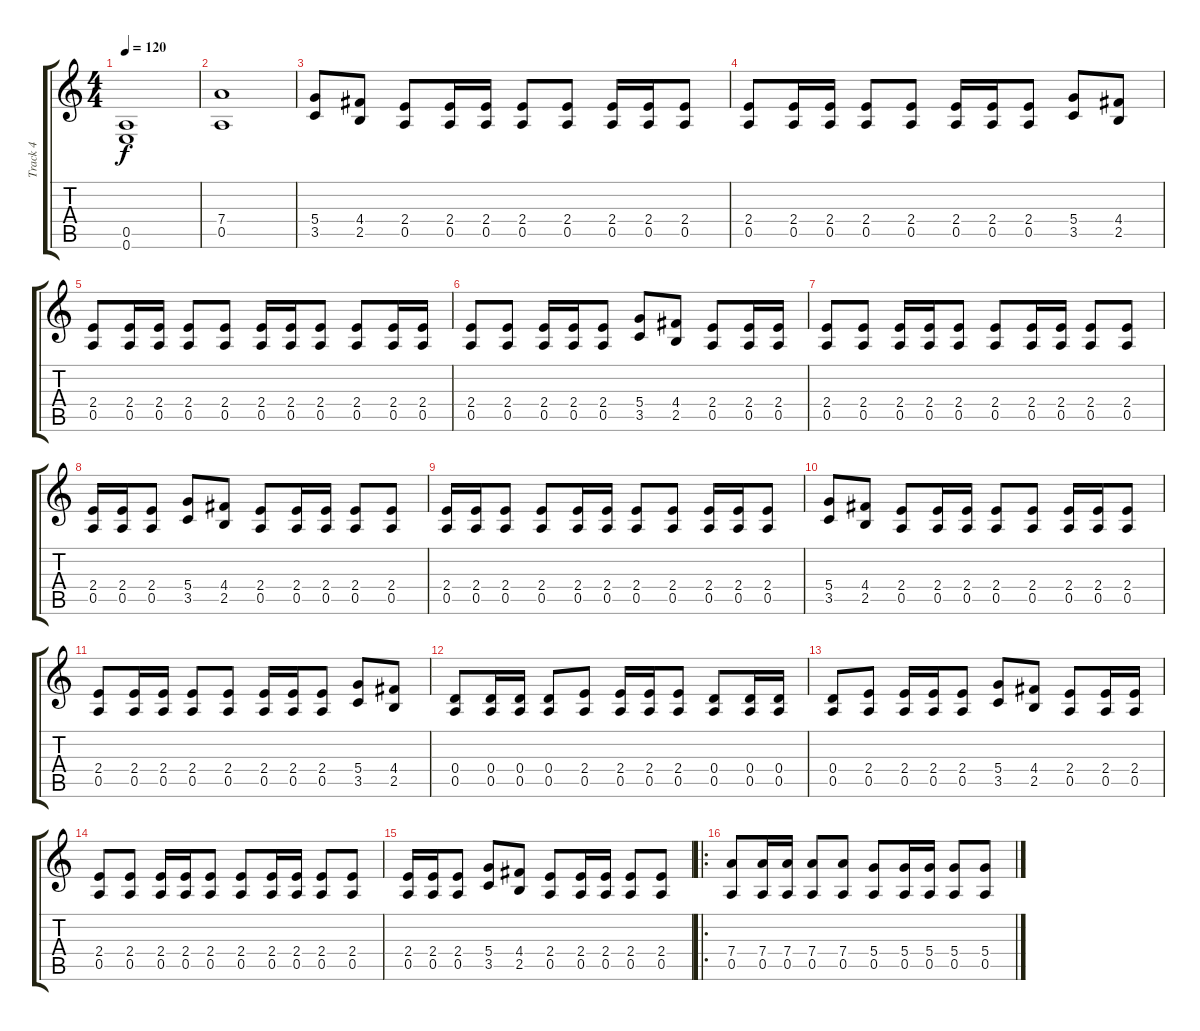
\track ("Track 4" "Track 4") {instrument distortionguitar}
\staff {score tabs}
\tuning (E4 B3 G3 D3 A2 E2) {hide}
\ts (4 4)
\tempo 120
\clef g2
\ks c
(0.5 0.6).1{dy f} |
(7.4 0.5).1 |
(5.4 3.5).8 (4.4 2.5).8 (2.4 0.5).8 (2.4 0.5).16 (2.4 0.5).16 (2.4 0.5).8 (2.4 0.5).8 (2.4 0.5).16 (2.4 0.5).16 (2.4 0.5).8 |
(2.4 0.5).8 (2.4 0.5).16 (2.4 0.5).16 (2.4 0.5).8 (2.4 0.5).8 (2.4 0.5).16 (2.4 0.5).16 (2.4 0.5).8 (5.4 3.5).8 (4.4 2.5).8 |
(2.4 0.5).8 (2.4 0.5).16 (2.4 0.5).16 (2.4 0.5).8 (2.4 0.5).8 (2.4 0.5).16 (2.4 0.5).16 (2.4 0.5).8 (2.4 0.5).8 (2.4 0.5).16 (2.4 0.5).16 |
(2.4 0.5).8 (2.4 0.5).8 (2.4 0.5).16 (2.4 0.5).16 (2.4 0.5).8 (5.4 3.5).8 (4.4 2.5).8 (2.4 0.5).8 (2.4 0.5).16 (2.4 0.5).16 |
(2.4 0.5).8 (2.4 0.5).8 (2.4 0.5).16 (2.4 0.5).16 (2.4 0.5).8 (2.4 0.5).8 (2.4 0.5).16 (2.4 0.5).16 (2.4 0.5).8 (2.4 0.5).8 |
(2.4 0.5).16 (2.4 0.5).16 (2.4 0.5).8 (5.4 3.5).8 (4.4 2.5).8 (2.4 0.5).8 (2.4 0.5).16 (2.4 0.5).16 (2.4 0.5).8 (2.4 0.5).8 |
(2.4 0.5).16 (2.4 0.5).16 (2.4 0.5).8 (2.4 0.5).8 (2.4 0.5).16 (2.4 0.5).16 (2.4 0.5).8 (2.4 0.5).8 (2.4 0.5).16 (2.4 0.5).16 (2.4 0.5).8 |
(5.4 3.5).8 (4.4 2.5).8 (2.4 0.5).8 (2.4 0.5).16 (2.4 0.5).16 (2.4 0.5).8 (2.4 0.5).8 (2.4 0.5).16 (2.4 0.5).16 (2.4 0.5).8 |
(2.4 0.5).8 (2.4 0.5).16 (2.4 0.5).16 (2.4 0.5).8 (2.4 0.5).8 (2.4 0.5).16 (2.4 0.5).16 (2.4 0.5).8 (5.4 3.5).8 (4.4 2.5).8 |
(0.4 0.5).8 (0.4 0.5).16 (0.4 0.5).16 (0.4 0.5).8 (2.4 0.5).8 (2.4 0.5).16 (2.4 0.5).16 (2.4 0.5).8 (0.4 0.5).8 (0.4 0.5).16 (0.4 0.5).16 |
(0.4 0.5).8 (2.4 0.5).8 (2.4 0.5).16 (2.4 0.5).16 (2.4 0.5).8 (5.4 3.5).8 (4.4 2.5).8 (2.4 0.5).8 (2.4 0.5).16 (2.4 0.5).16 |
(2.4 0.5).8 (2.4 0.5).8 (2.4 0.5).16 (2.4 0.5).16 (2.4 0.5).8 (2.4 0.5).8 (2.4 0.5).16 (2.4 0.5).16 (2.4 0.5).8 (2.4 0.5).8 |
(2.4 0.5).16 (2.4 0.5).16 (2.4 0.5).8 (5.4 3.5).8 (4.4 2.5).8 (2.4 0.5).8 (2.4 0.5).16 (2.4 0.5).16 (2.4 0.5).8 (2.4 0.5).8 |
\ro
(7.4 0.5).8 (7.4 0.5).16 (7.4 0.5).16 (7.4 0.5).8 (7.4 0.5).8 (5.4 0.5).8 (5.4 0.5).16 (5.4 0.5).16 (5.4 0.5).8 (5.4 0.5).8
